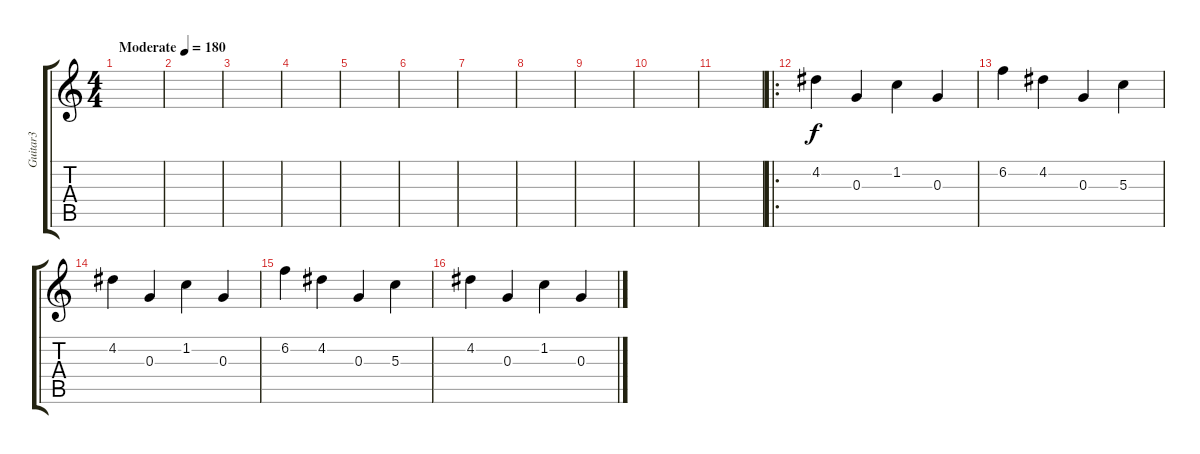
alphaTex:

\track ("Guitar3" "Guitar3") {instrument acousticguitarnylon}
\staff {score tabs}
\tuning (E4 B3 G3 D3 A2 E2) {hide}
\ts (4 4)
\tempo (180 "Moderate")
\clef g2
\ks c
|
|
|
|
|
|
|
|
|
|
|
\ro
4.2.4 0.3.4 1.2.4 0.3.4 |
6.2.4 4.2.4 0.3.4 5.3.4 |
4.2.4 0.3.4 1.2.4 0.3.4 |
6.2.4 4.2.4 0.3.4 5.3.4 |
4.2.4{dy f} 0.3.4 1.2.4 0.3.4
